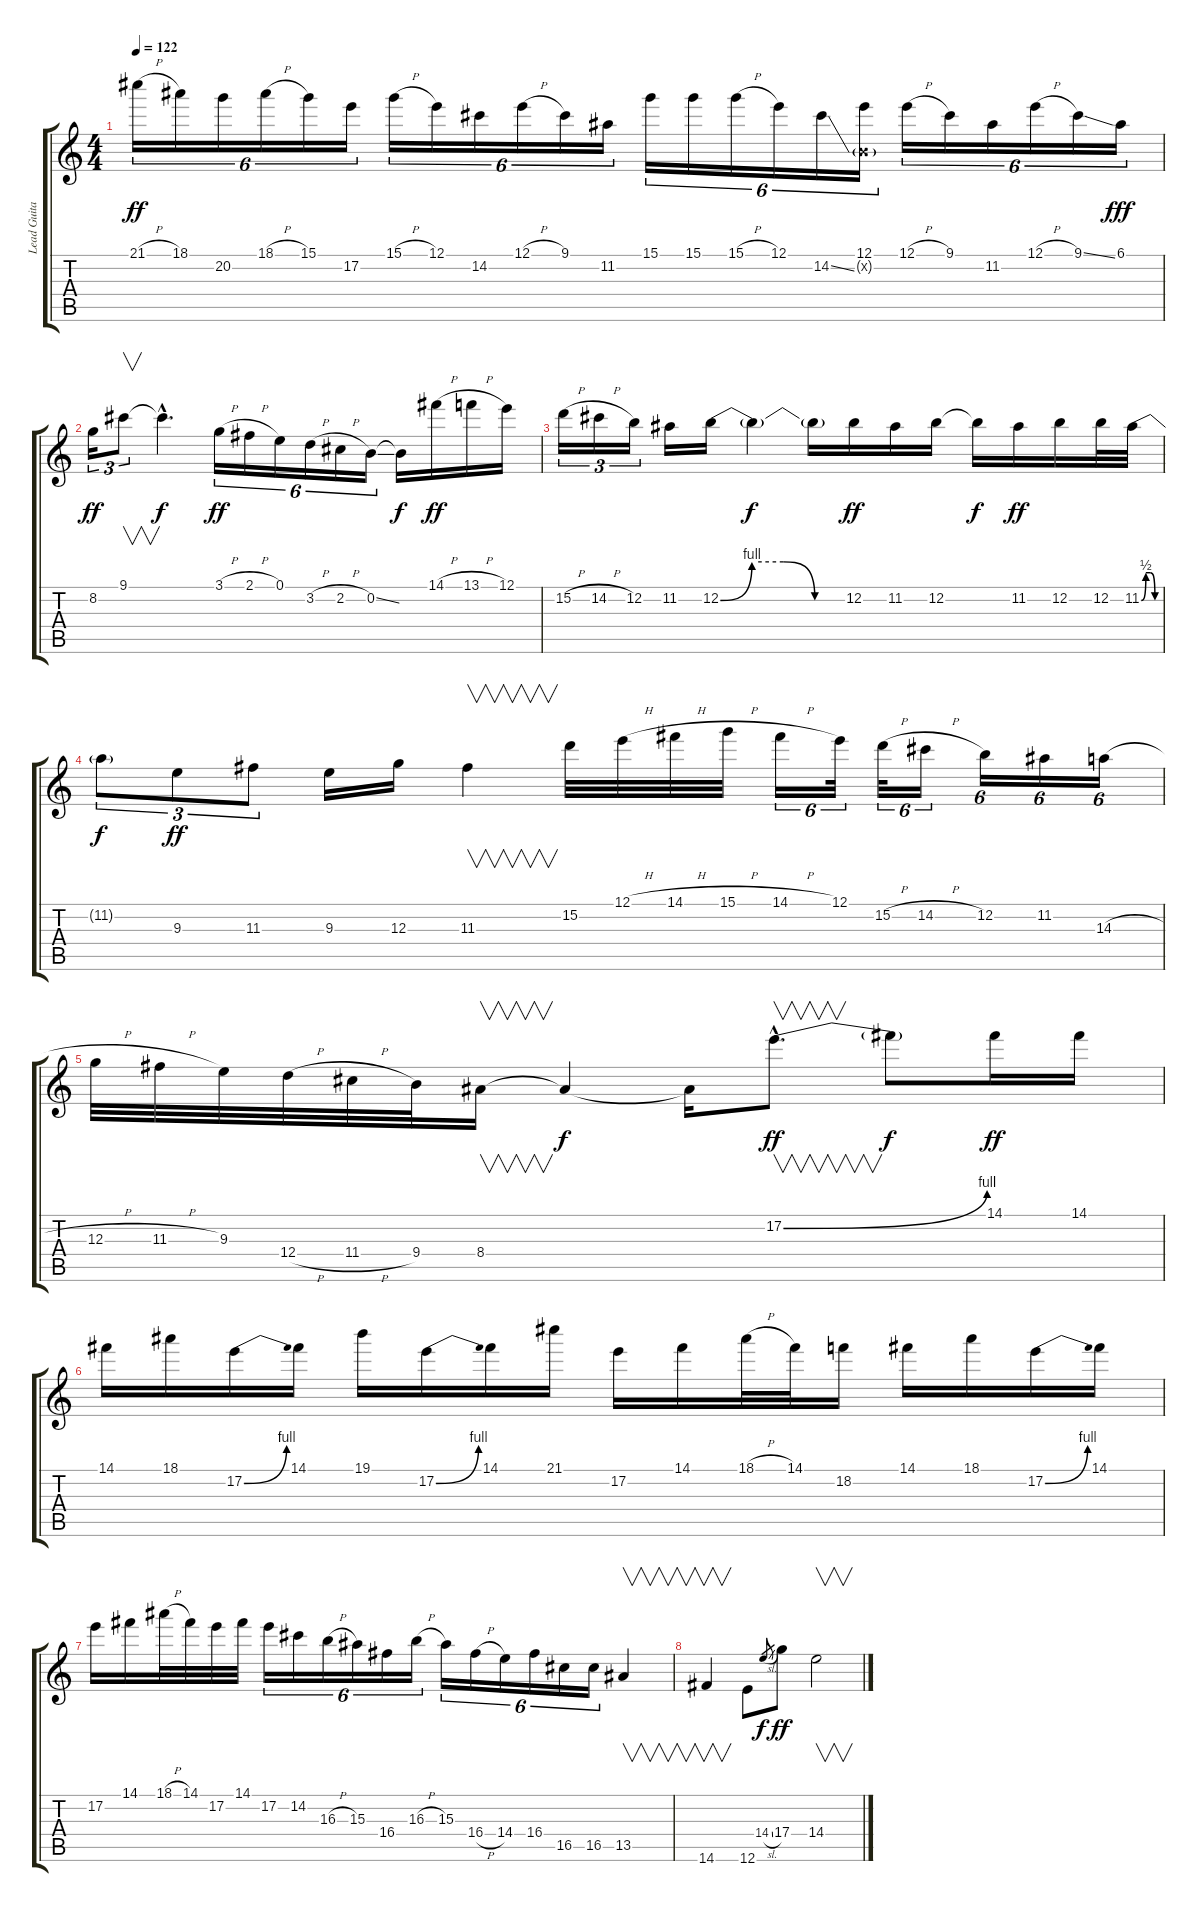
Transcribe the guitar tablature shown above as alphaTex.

\track ("Lead Guitar" "Lead Guita") {instrument overdrivenguitar}
\staff {score tabs}
\tuning (E4 B3 G3 D3 A2 E2) {hide}
\ts (4 4)
\tempo 122
\clef g2
\ks c
21.1{h}.16{tu (6 4) dy ff} 18.1.16{tu (6 4)} 20.2.16{tu (6 4)} 18.1{h}.16{tu (6 4)} 15.1.16{tu (6 4)} 17.2.16{tu (6 4)} 15.1{h}.16{tu (6 4)} 12.1.16{tu (6 4)} 14.2.16{tu (6 4)} 12.1{h}.16{tu (6 4)} 9.1.16{tu (6 4)} 11.2.16{tu (6 4)} 15.1.16{tu (6 4)} 15.1.16{tu (6 4)} 15.1{h}.16{tu (6 4)} 12.1.16{tu (6 4)} 14.2{ss}.16{tu (6 4)} (12.1 0.2{g x}).16{tu (6 4)} 12.1{h}.16{tu (6 4)} 9.1.16{tu (6 4)} 11.2.16{tu (6 4)} 12.1{h}.16{tu (6 4)} 9.1{ss}.16{tu (6 4)} 6.1.16{tu (6 4) dy fff} |
8.2.16{tu (3 2) dy ff} 9.1.8{v tu (3 2)} 9.1{hac t}.4{d dy f} 3.1{h}.16{tu (6 4) dy ff} 2.1{h}.16{tu (6 4)} 0.1.16{tu (6 4)} 3.2{h}.16{tu (6 4)} 2.2{h}.16{tu (6 4)} 0.2{ss}.16{tu (6 4)} 0.2{t}.16{dy f} 14.1{h}.16{dy ff} 13.1{h}.16 12.1.16 |
15.2{h}.16{tu (3 2)} 14.2{h}.16{tu (3 2)} 12.2.16{tu (3 2)} 11.2.16 12.2{be (custom 0 0 15 4 30 4 45 0 60 0)}.16 12.2{t}.4{dy f} 12.2{t}.16 12.2.16{dy ff} 11.2.16 12.2.16 12.2{t}.16{dy f} 11.2.16{dy ff} 12.2.16 12.2.32 11.2{be (custom 0 0 15 2 30 2 45 0 60 0)}.32 |
11.2{t}.8{tu (3 2) dy f} 9.3.8{tu (3 2) dy ff} 11.3.8{tu (3 2)} 9.3.16 12.3.16 11.3.4{v} 15.2.32 12.1{h}.32 14.1{h}.32 15.1{h}.32 14.1{h}.16{tu (6 4)} 12.1.32{tu (6 4)} 15.2{h}.32{tu (6 4)} 14.2{h}.16{tu (6 4)} 12.2.16{tu (6 4)} 11.2.16{tu (6 4)} 14.3{h}.16{tu (6 4)} |
12.3{h}.32 11.3{h}.32 9.3.32 12.4{h}.32 11.4{h}.32 9.4.32 8.4.16{v} 8.4{t}.4{dy f} 8.4{t}.16 17.2{be (bend 0 0 60 4) hac}.8{v d dy ff} 17.2{t}.8{dy f} 14.1.16{dy ff} 14.1.16 |
14.1.16 18.1.16 17.2{be (bend 0 0 60 4)}.16 14.1.16 19.1.16 17.2{be (bend 0 0 60 4)}.16 14.1.16 21.1.16 17.2.16 14.1.16 18.1{h}.32 14.1.32 18.2.16 14.1.16 18.1.16 17.2{be (bend 0 0 60 4)}.16 14.1.16 |
17.2.16 14.1.16 18.1{h}.32 14.1.32 17.2.32 14.1.32 17.2.16{tu (6 4)} 14.2.16{tu (6 4)} 16.3{h}.16{tu (6 4)} 15.3.16{tu (6 4)} 16.4.16{tu (6 4)} 16.3{h}.16{tu (6 4)} 15.3.16{tu (6 4)} 16.4{h}.16{tu (6 4)} 14.4.16{tu (6 4)} 16.4.16{tu (6 4)} 16.5.16{tu (6 4)} 16.5.16{tu (6 4)} 13.5.4{v} |
14.6.4{v} 12.6.8 14.4{sl}.8{gr dy f} 17.4.8{dy ff} 14.4.2{v}
